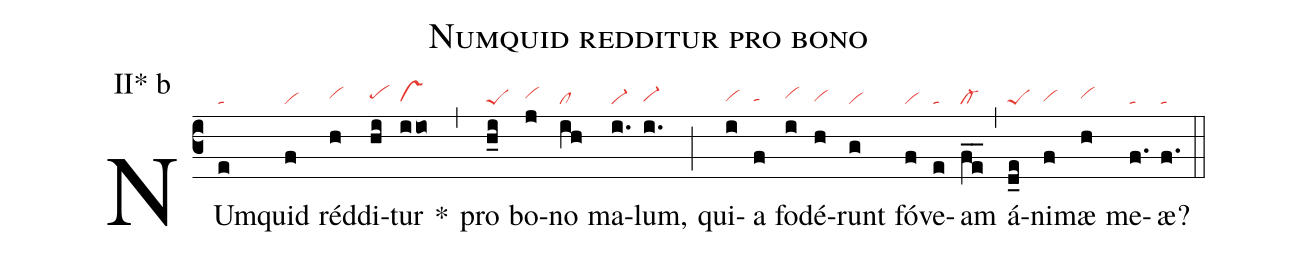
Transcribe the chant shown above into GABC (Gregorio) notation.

name: Numquid redditur pro bono;
annotation: II* b;
mode: 2;
nabc-lines: 1;
%%
(c3)
NUm(e|ta)quid(f|vi) réd(h|vihh)di(hi|pehh)tur(iio|vshg) *(,)
pro(h_i|peS) bo(j|vihh)no(ih|cl) ma(i.|vi-)lum,(i.|vi-hg) (;)
qui(i|vihg)a(f|tahg) fo(i|vihh)dé(h|vihg)runt(g|vi) fó(f|vi)ve(e|ta)am(fe__|cl-) (,)
á(d_e|peS)ni(f|vihg)mæ(h|vihh) me(f.|ta)æ?(f.|ta) (::)
